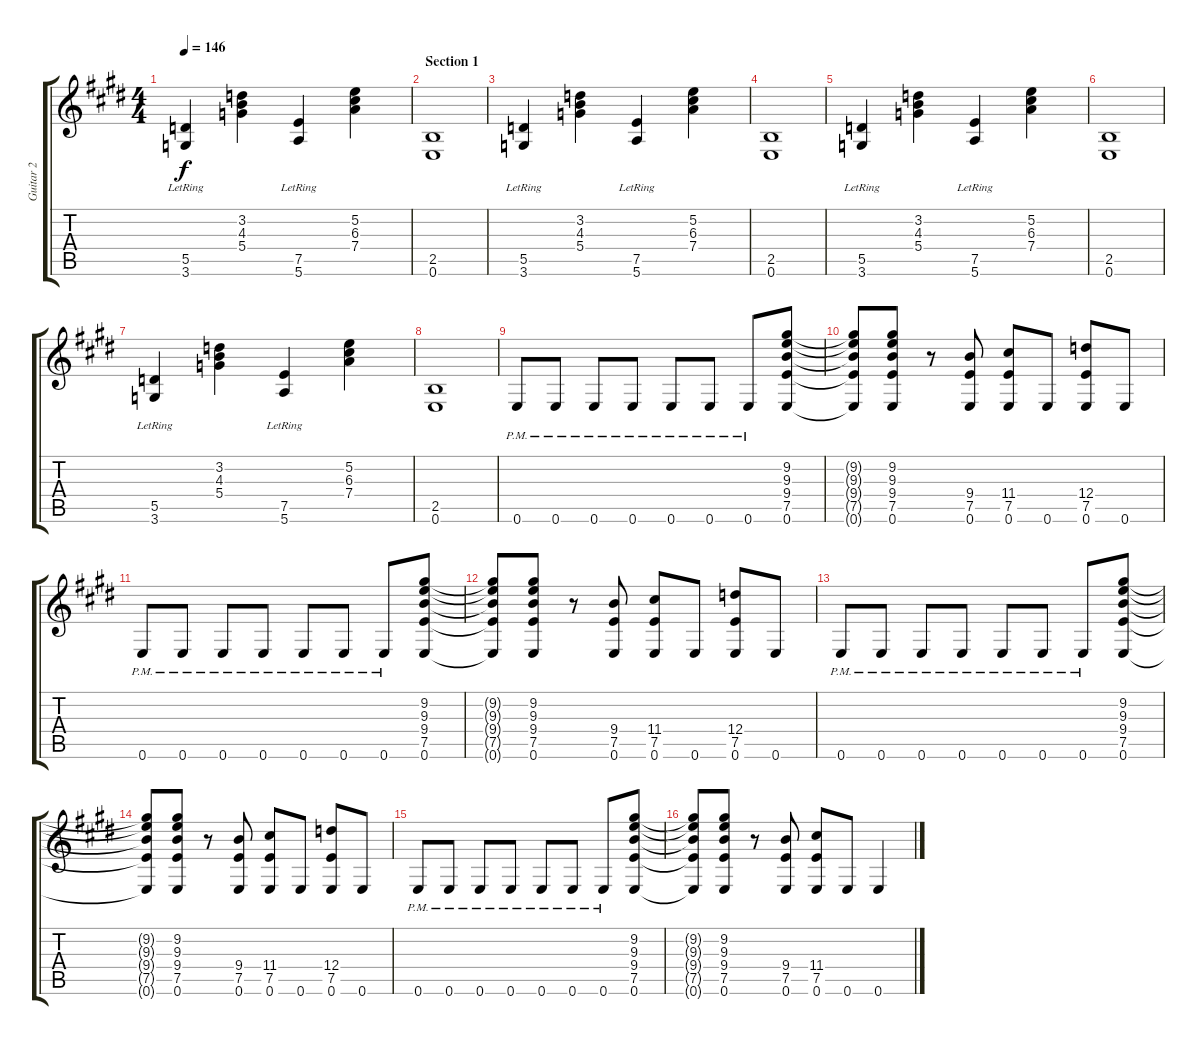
\track ("Guitar 2" "Guitar 2") {instrument distortionguitar}
\staff {score tabs}
\tuning (E4 B3 G3 D3 A2 E2) {hide}
\ts (4 4)
\tempo 146
\clef g2
\ks e
(5.5{lr} 3.6{lr}).4{dy f} (3.2 4.3 5.4).4 (7.5{lr} 5.6{lr}).4 (5.2 6.3 7.4).4 |
\section ("" "Section 1")
(2.5 0.6).1 |
(5.5{lr} 3.6{lr}).4 (3.2 4.3 5.4).4 (7.5{lr} 5.6{lr}).4 (5.2 6.3 7.4).4 |
(2.5 0.6).1 |
(5.5{lr} 3.6{lr}).4 (3.2 4.3 5.4).4 (7.5{lr} 5.6{lr}).4 (5.2 6.3 7.4).4 |
(2.5 0.6).1 |
(5.5{lr} 3.6{lr}).4 (3.2 4.3 5.4).4 (7.5{lr} 5.6{lr}).4 (5.2 6.3 7.4).4 |
(2.5 0.6).1 |
0.6{pm}.8 0.6{pm}.8 0.6{pm}.8 0.6{pm}.8 0.6{pm}.8 0.6{pm}.8 0.6{pm}.8 (9.2 9.3 9.4 7.5 0.6).8 |
(9.2{t} 9.3{t} 9.4{t} 7.5{t} 0.6{t}).8 (9.2 9.3 9.4 7.5 0.6).8 r.8 (9.4 7.5 0.6).8 (11.4 7.5 0.6).8 0.6.8 (12.4 7.5 0.6).8 0.6.8 |
0.6{pm}.8 0.6{pm}.8 0.6{pm}.8 0.6{pm}.8 0.6{pm}.8 0.6{pm}.8 0.6{pm}.8 (9.2 9.3 9.4 7.5 0.6).8 |
(9.2{t} 9.3{t} 9.4{t} 7.5{t} 0.6{t}).8 (9.2 9.3 9.4 7.5 0.6).8 r.8 (9.4 7.5 0.6).8 (11.4 7.5 0.6).8 0.6.8 (12.4 7.5 0.6).8 0.6.8 |
0.6{pm}.8 0.6{pm}.8 0.6{pm}.8 0.6{pm}.8 0.6{pm}.8 0.6{pm}.8 0.6{pm}.8 (9.2 9.3 9.4 7.5 0.6).8 |
(9.2{t} 9.3{t} 9.4{t} 7.5{t} 0.6{t}).8 (9.2 9.3 9.4 7.5 0.6).8 r.8 (9.4 7.5 0.6).8 (11.4 7.5 0.6).8 0.6.8 (12.4 7.5 0.6).8 0.6.8 |
0.6{pm}.8 0.6{pm}.8 0.6{pm}.8 0.6{pm}.8 0.6{pm}.8 0.6{pm}.8 0.6{pm}.8 (9.2 9.3 9.4 7.5 0.6).8 |
(9.2{t} 9.3{t} 9.4{t} 7.5{t} 0.6{t}).8 (9.2 9.3 9.4 7.5 0.6).8 r.8 (9.4 7.5 0.6).8 (11.4 7.5 0.6).8 0.6.8 0.6.4
